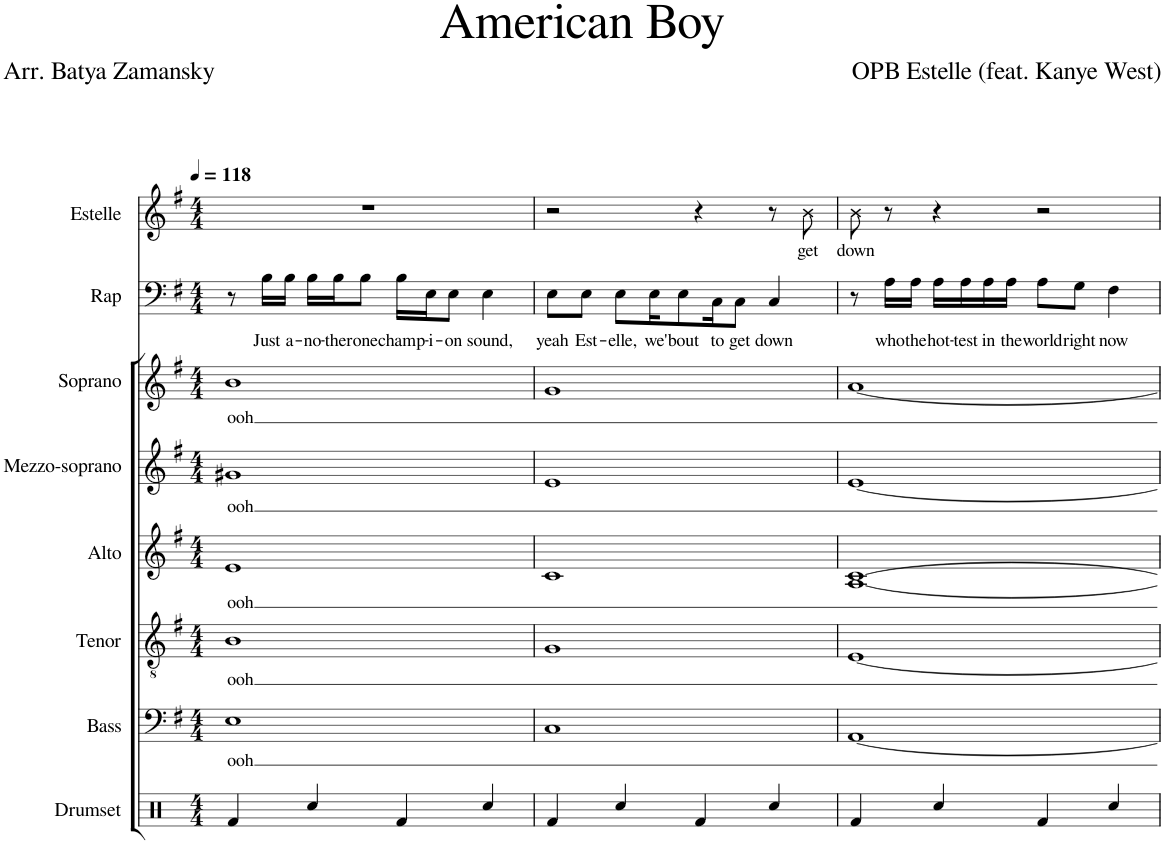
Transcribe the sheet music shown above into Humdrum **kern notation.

**kern	**kern	**text	**kern	**text	**kern	**text	**kern	**text	**kern	**text	**kern	**text	**kern	**text
*part8	*part7	*part7	*part6	*part6	*part5	*part5	*part4	*part4	*part3	*part3	*part2	*part2	*part1	*part1
*staff8	*staff7	*staff7	*staff6	*staff6	*staff5	*staff5	*staff4	*staff4	*staff3	*staff3	*staff2	*staff2	*staff1	*staff1
*I"Drumset	*I"Bass	*	*I"Tenor	*	*I"Alto	*	*I"Mezzo-soprano	*	*I"Soprano	*	*I"Rap	*	*I"Estelle	*
*I'Drs.	*I'B.	*	*I'T.	*	*I'A.	*	*I'Mzs.	*	*I'S.	*	*I'Rap	*	*I'Estelle	*
*clefX	*clefF4	*	*clefGv2	*	*clefG2	*	*clefG2	*	*clefG2	*	*clefF4	*	*clefG2	*
*k[]	*k[f#]	*	*k[f#]	*	*k[f#]	*	*k[f#]	*	*k[f#]	*	*k[f#]	*	*k[f#]	*
*M4/4	*M4/4	*	*M4/4	*	*M4/4	*	*M4/4	*	*M4/4	*	*M4/4	*	*M4/4	*
*MM118	*MM118	*	*MM118	*	*MM118	*	*MM118	*	*MM118	*	*MM118	*	*MM118	*
=1	=1	=1	=1	=1	=1	=1	=1	=1	=1	=1	=1	=1	=1	=1
!	!	!LO:LY:b	!	!LO:LY:b	!	!LO:LY:b	!	!LO:LY:b	!	!LO:LY:b	!	!	!	!
4Rf/	1E	ooh	1B	ooh	1e	ooh	1g#X	ooh	1b	ooh	8r	.	1r	.
!	!	!	!	!	!	!	!	!	!	!	!	!LO:LY:b	!	!
.	.	.	.	.	.	.	.	.	.	.	16B\LL	Just	.	.
!	!	!	!	!	!	!	!	!	!	!	!	!LO:LY:b	!	!
.	.	.	.	.	.	.	.	.	.	.	16B\JJ	a-	.	.
!	!	!	!	!	!	!	!	!	!	!	!	!LO:LY:b	!	!
4Rcc/	.	.	.	.	.	.	.	.	.	.	16B\LL	-no-	.	.
!	!	!	!	!	!	!	!	!	!	!	!	!LO:LY:b	!	!
.	.	.	.	.	.	.	.	.	.	.	16B\J	-ther	.	.
!	!	!	!	!	!	!	!	!	!	!	!	!LO:LY:b	!	!
.	.	.	.	.	.	.	.	.	.	.	8B\J	one	.	.
!	!	!	!	!	!	!	!	!	!	!	!	!LO:LY:b	!	!
4Rf/	.	.	.	.	.	.	.	.	.	.	16B\LL	champ-	.	.
!	!	!	!	!	!	!	!	!	!	!	!	!LO:LY:b	!	!
.	.	.	.	.	.	.	.	.	.	.	16E\J	-i-	.	.
!	!	!	!	!	!	!	!	!	!	!	!	!LO:LY:b	!	!
.	.	.	.	.	.	.	.	.	.	.	8E\J	-on	.	.
!	!	!	!	!	!	!	!	!	!	!	!	!LO:LY:b	!	!
4Rcc/	.	.	.	.	.	.	.	.	.	.	4E\	sound,	.	.
=2	=2	=2	=2	=2	=2	=2	=2	=2	=2	=2	=2	=2	=2	=2
!	!	!	!	!	!	!	!	!	!	!	!	!LO:LY:b	!	!
4Rf/	1C	.	1G	.	1c	.	1e	.	1g	.	8E\L	yeah	2r	.
!	!	!	!	!	!	!	!	!	!	!	!	!LO:LY:b	!	!
.	.	.	.	.	.	.	.	.	.	.	8E\J	Est-	.	.
!	!	!	!	!	!	!	!	!	!	!	!	!LO:LY:b	!	!
4Rcc/	.	.	.	.	.	.	.	.	.	.	8E\L	-elle,	.	.
!	!	!	!	!	!	!	!	!	!	!	!	!LO:LY:b	!	!
.	.	.	.	.	.	.	.	.	.	.	16E\K	we	.	.
!	!	!	!	!	!	!	!	!	!	!	!	!LO:LY:b	!	!
.	.	.	.	.	.	.	.	.	.	.	8E\	'bout	.	.
4Rf/	.	.	.	.	.	.	.	.	.	.	.	.	4r	.
!	!	!	!	!	!	!	!	!	!	!	!	!LO:LY:b	!	!
.	.	.	.	.	.	.	.	.	.	.	16C\K	to	.	.
!	!	!	!	!	!	!	!	!	!	!	!	!LO:LY:b	!	!
.	.	.	.	.	.	.	.	.	.	.	8C\J	get	.	.
!	!	!	!	!	!	!	!	!	!	!	!	!LO:LY:b	!	!
4Rcc/	.	.	.	.	.	.	.	.	.	.	4C/	down	8r	.
!	!	!	!	!	!	!	!	!	!	!	!	!	!	!LO:LY:b
.	.	.	.	.	.	.	.	.	.	.	.	.	8b\	get
=3	=3	=3	=3	=3	=3	=3	=3	=3	=3	=3	=3	=3	=3	=3
!	!	!	!	!	!	!	!	!	!	!	!	!	!	!LO:LY:b
4Rf/	[1AA	.	[1E	.	[1A [1c	.	[1e	.	[1a	.	8r	.	8b\	down
!	!	!	!	!	!	!	!	!	!	!	!	!LO:LY:b	!	!
.	.	.	.	.	.	.	.	.	.	.	16A\LL	who	8r	.
!	!	!	!	!	!	!	!	!	!	!	!	!LO:LY:b	!	!
.	.	.	.	.	.	.	.	.	.	.	16A\JJ	the	.	.
!	!	!	!	!	!	!	!	!	!	!	!	!LO:LY:b	!	!
4Rcc/	.	.	.	.	.	.	.	.	.	.	16A\LL	hot-	4r	.
!	!	!	!	!	!	!	!	!	!	!	!	!LO:LY:b	!	!
.	.	.	.	.	.	.	.	.	.	.	16A\	-test	.	.
!	!	!	!	!	!	!	!	!	!	!	!	!LO:LY:b	!	!
.	.	.	.	.	.	.	.	.	.	.	16A\	in	.	.
!	!	!	!	!	!	!	!	!	!	!	!	!LO:LY:b	!	!
.	.	.	.	.	.	.	.	.	.	.	16A\JJ	the	.	.
!	!	!	!	!	!	!	!	!	!	!	!	!LO:LY:b	!	!
4Rf/	.	.	.	.	.	.	.	.	.	.	8A\L	world	2r	.
!	!	!	!	!	!	!	!	!	!	!	!	!LO:LY:b	!	!
.	.	.	.	.	.	.	.	.	.	.	8G\J	right	.	.
!	!	!	!	!	!	!	!	!	!	!	!	!LO:LY:b	!	!
4Rcc/	.	.	.	.	.	.	.	.	.	.	4F#\	now	.	.
=	=	=	=	=	=	=	=	=	=	=	=	=	=	=
*-	*-	*-	*-	*-	*-	*-	*-	*-	*-	*-	*-	*-	*-	*-
